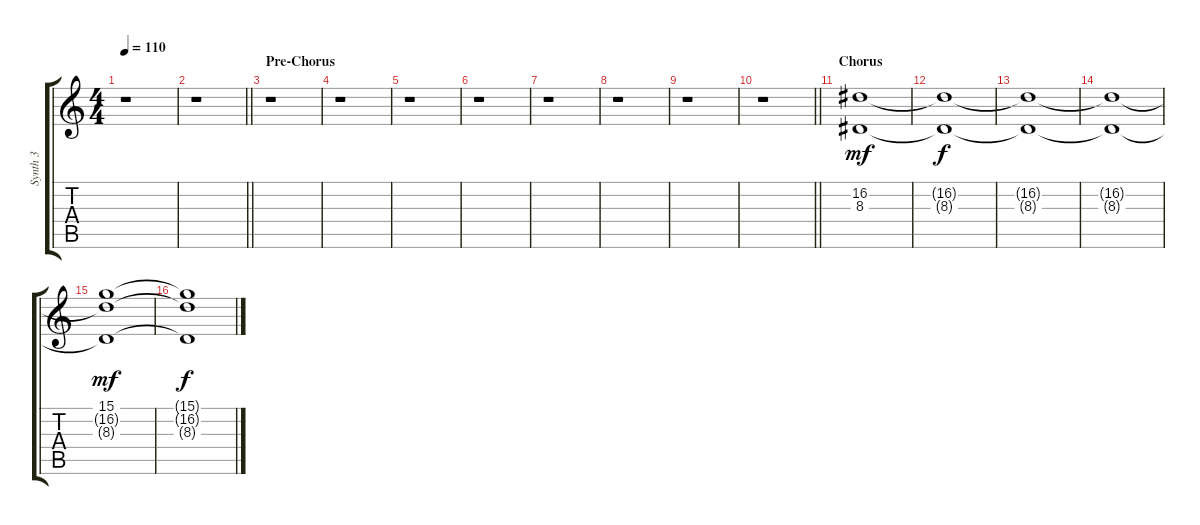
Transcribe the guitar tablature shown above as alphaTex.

\track ("Synth 3" "Synth 3") {instrument synthstrings1}
\staff {score tabs}
\tuning (E4 B3 G3 D3 A2 E2) {hide}
\ts (4 4)
\tempo 110
\clef g2
\ks c
r.1{dy f} |
\barLineRight lightlight
r.1 |
\section ("" "Pre-Chorus")
r.1 |
r.1 |
r.1 |
r.1 |
r.1 |
r.1 |
r.1 |
\barLineRight lightlight
r.1{volume 0} |
\section ("" "Chorus")
(16.2 8.3).1{dy mf volume 7} |
(16.2{t} 8.3{t}).1{dy f} |
(16.2{t} 8.3{t}).1 |
(16.2{t} 8.3{t}).1 |
(15.1 16.2{t} 8.3{t}).1{dy mf} |
(15.1{t} 16.2{t} 8.3{t}).1{dy f}
